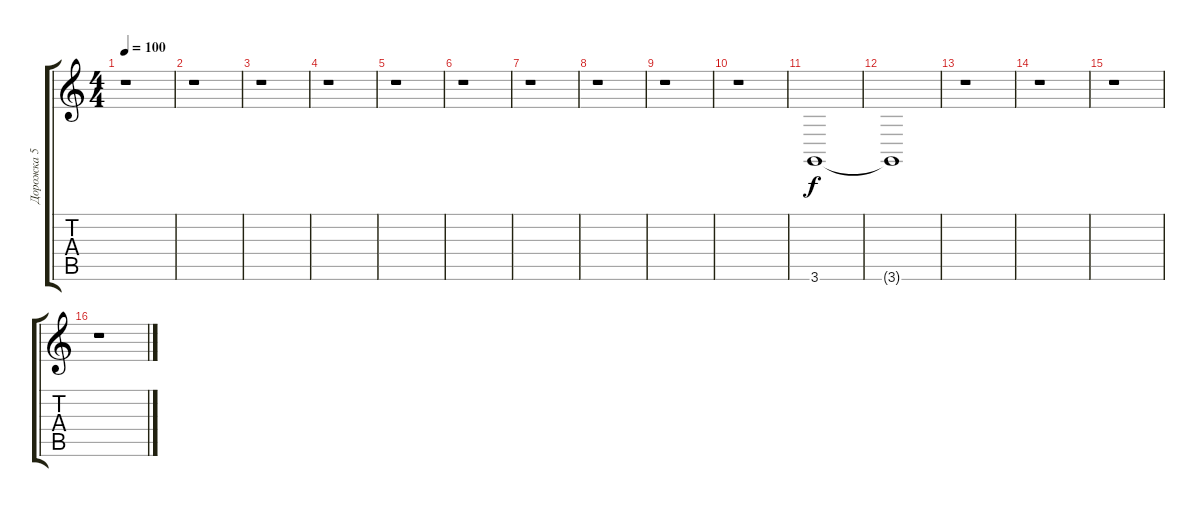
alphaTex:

\track ("Дорожка 5" "Дорожка 5") {instrument stringensemble2}
\staff {score tabs}
\tuning (E4 B3 G3 D3 A2 E2) {hide}
\ts (4 4)
\tempo 100
\clef g2
\ks c
r.1{dy f} |
r.1 |
r.1 |
r.1 |
r.1 |
r.1 |
r.1 |
r.1 |
r.1 |
r.1 |
3.6.1 |
3.6{t}.1 |
r.1 |
r.1 |
r.1 |
r.1
